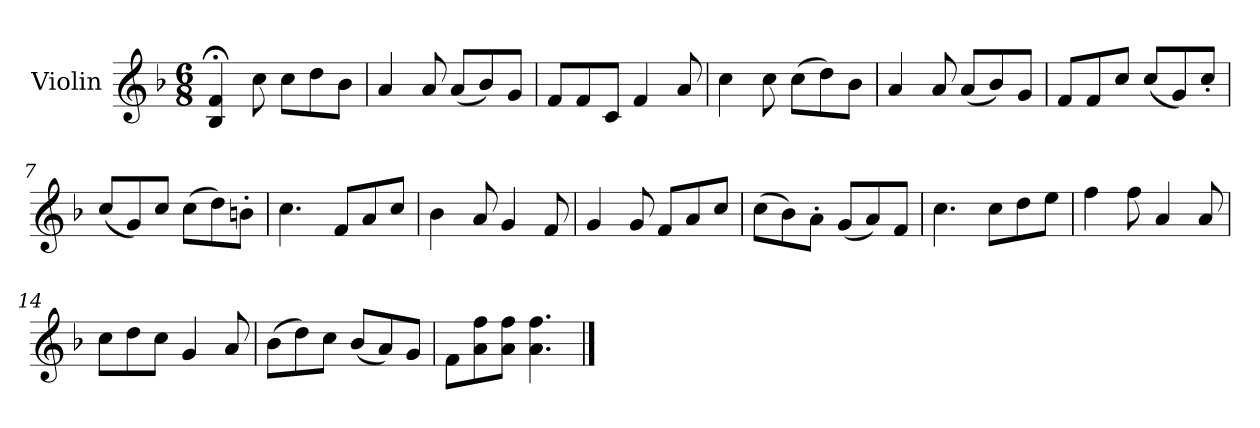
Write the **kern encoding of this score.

**kern
*part1
*staff1
*I"Violin
*I'Vln.
*clefG2
*k[b-]
*M6/8
=1
4B-;</ 4f;</
8cc\
8cc\L
8dd\
8b-\J
=2
4a/
8a/
(<8a/L
8b-/)
8g/J
=3
8f/L
8f/
8c/J
4f/
8a/
=4
4cc\
8cc\
(>8cc\L
8dd\)
8b-\J
=5
4a/
8a/
(<8a/L
8b-/)
8g/J
=6
8f/L
8f/
8cc/J
(<8cc/L
8g/)
8cc'/J
!!LO:LB:g=z
=7
(<8cc/L
8g/)
8cc/J
(>8cc\L
8dd\)
8bn'\J
=8
4.cc\
8f/L
8a/
8cc/J
=9
4b-\
8a/
4g/
8f/
=10
4g/
8g/
8f/L
8a/
8cc/J
=11
(>8cc\L
8b-\)
8a'\J
(<8g/L
8a/)
8f/J
=12
4.cc\
8cc\L
8dd\
8ee\J
=13
4ff\
8ff\
4a/
8a/
!!LO:LB:g=z
=14
8cc\L
8dd\
8cc\J
4g/
8a/
=15
(>8b-\L
8dd\)
8cc\J
(<8b-/L
8a/)
8g/J
=16
8f\L
8a\ 8ff\
8a\ 8ff\J
4.a\ 4.ff\
==
*-
